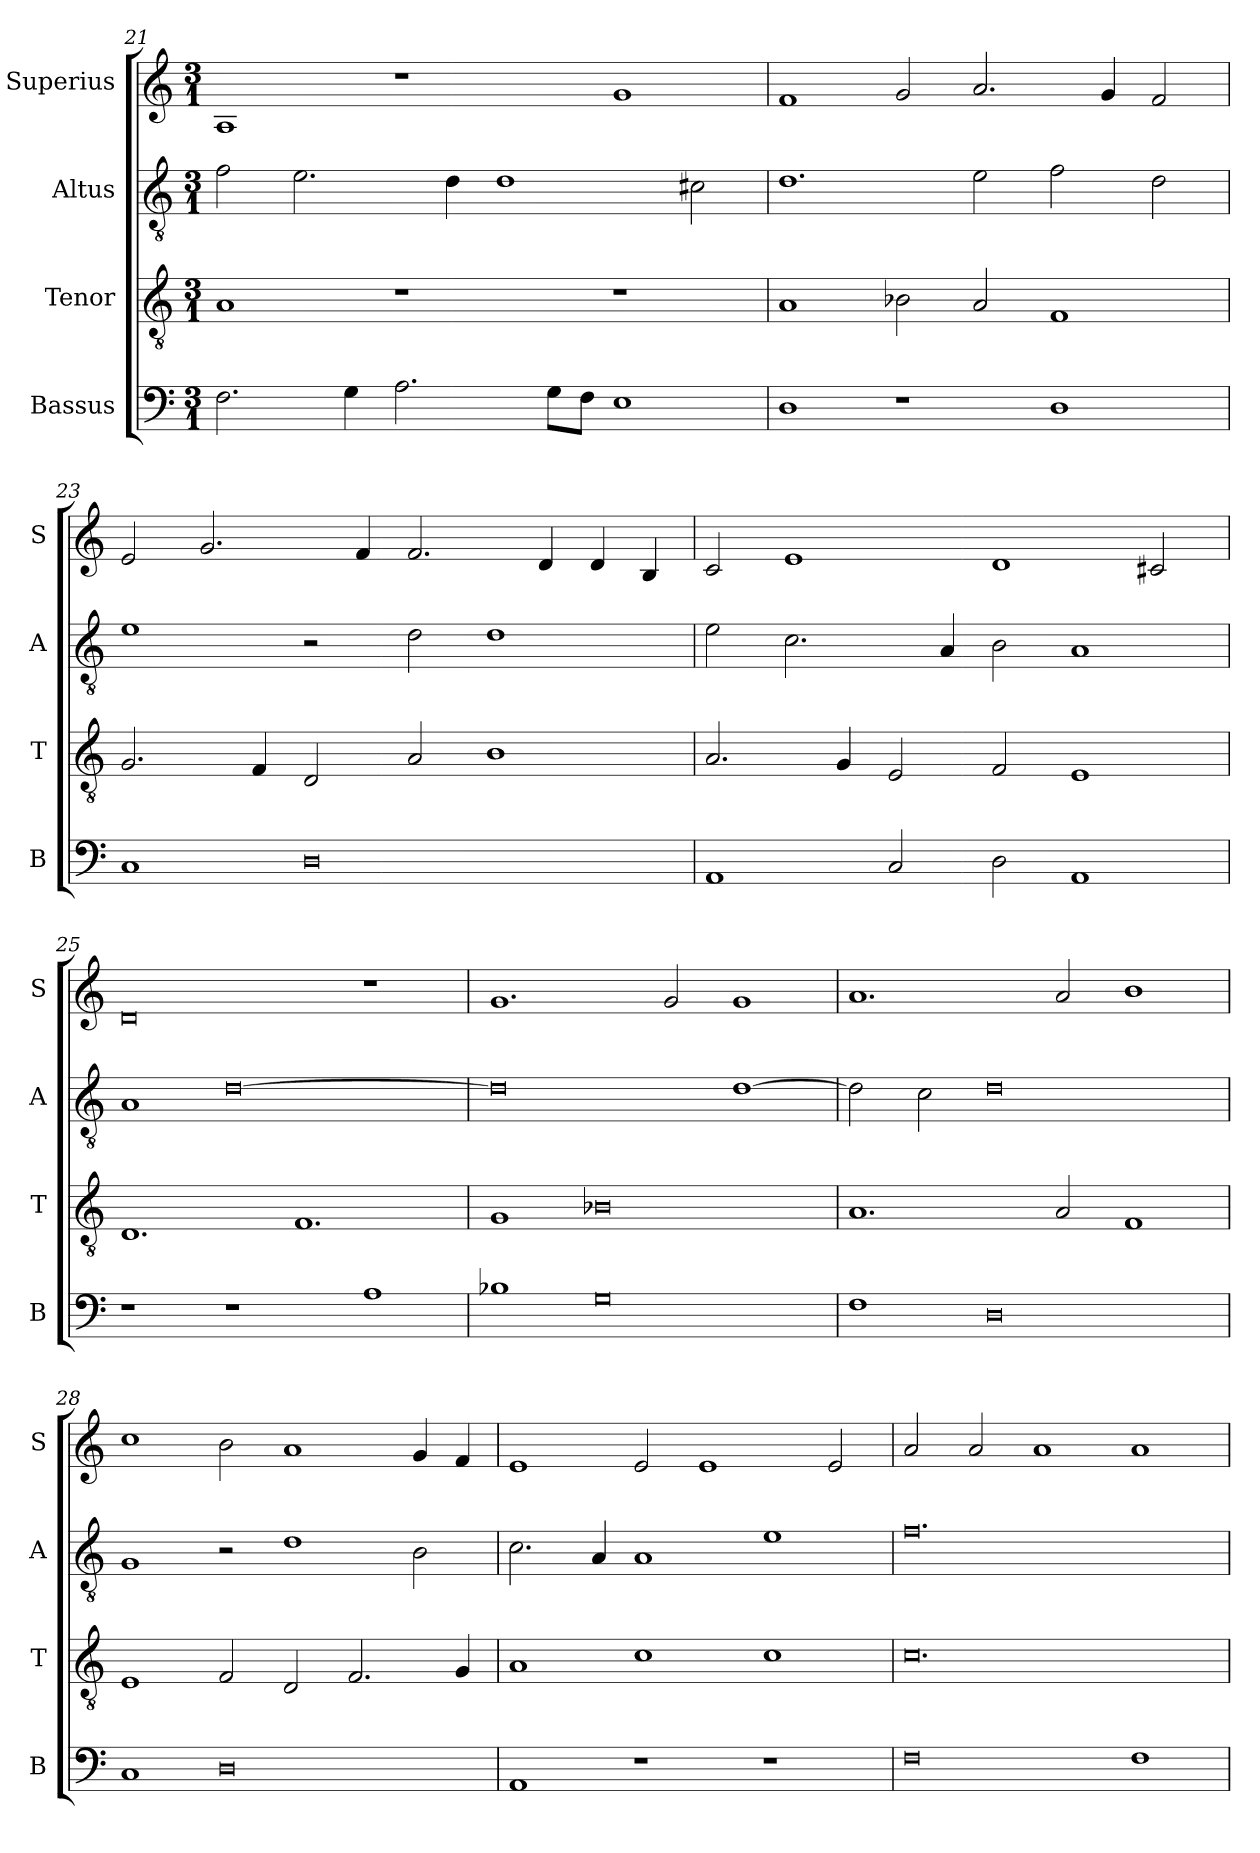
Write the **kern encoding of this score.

**kern	**kern	**kern	**kern
*part4	*part3	*part2	*part1
*staff4	*staff3	*staff2	*staff1
*I"Bassus	*I"Tenor	*I"Altus	*I"Superius
*I'B	*I'T	*I'A	*I'S
*clefF4	*clefGv2	*clefGv2	*clefG2
*k[]	*k[]	*k[]	*k[]
*M3/1	*M3/1	*M3/1	*M3/1
=21	=21	=21	=21
2.F\	1A	2f\	1A
.	.	2.e\	.
4G\	.	.	.
2.A\	1r	.	1r
.	.	4d\	.
.	.	1d	.
8G\L	.	.	.
8F\J	.	.	.
1E	1r	.	1g
.	.	2c#X\	.
=22	=22	=22	=22
1D	1A	1.d	1f
1r	2B-X\	.	2g/
.	2A/	2e\	2.a/
1D	1F	2f\	.
.	.	.	4g/
.	.	2d\	2f/
=23	=23	=23	=23
1C	2.G/	1e	2e/
.	.	.	2.g/
.	4F/	.	.
0D	2D/	2r	.
.	.	.	4f/
.	2A/	2d\	2.f/
.	1B	1d	.
.	.	.	4d/
.	.	.	4d/
.	.	.	4B/
=24	=24	=24	=24
1AA	2.A/	2e\	2c/
.	.	2.c\	1e
.	4G/	.	.
2C/	2E/	.	.
.	.	4A/	.
2D\	2F/	2B\	1d
1AA	1E	1A	.
.	.	.	2c#X/
=25	=25	=25	=25
1r	1.D	1A	0d
1r	.	[0d	.
.	1.F	.	.
1A	.	.	1r
=26	=26	=26	=26
1B-X	1G	0d]	1.g
0G	0B-X	.	.
.	.	.	2g/
.	.	[1d	1g
=27	=27	=27	=27
1F	1.A	2d\]	1.a
.	.	2c\	.
0D	.	0d	.
.	2A/	.	2a/
.	1F	.	1b
=28	=28	=28	=28
1C	1E	1G	1cc
0D	2F/	2r	2b\
.	2D/	1d	1a
.	2.F/	.	.
.	.	2B\	4g/
.	4G/	.	4f/
=29	=29	=29	=29
1AA	1A	2.c\	1e
.	.	4A/	.
1r	1c	1A	2e/
.	.	.	1e
1r	1c	1e	.
.	.	.	2e/
=30	=30	=30	=30
0F	0.c	0.f	2a/
.	.	.	2a/
.	.	.	1a
1F	.	.	1a
=	=	=	=
*-	*-	*-	*-
